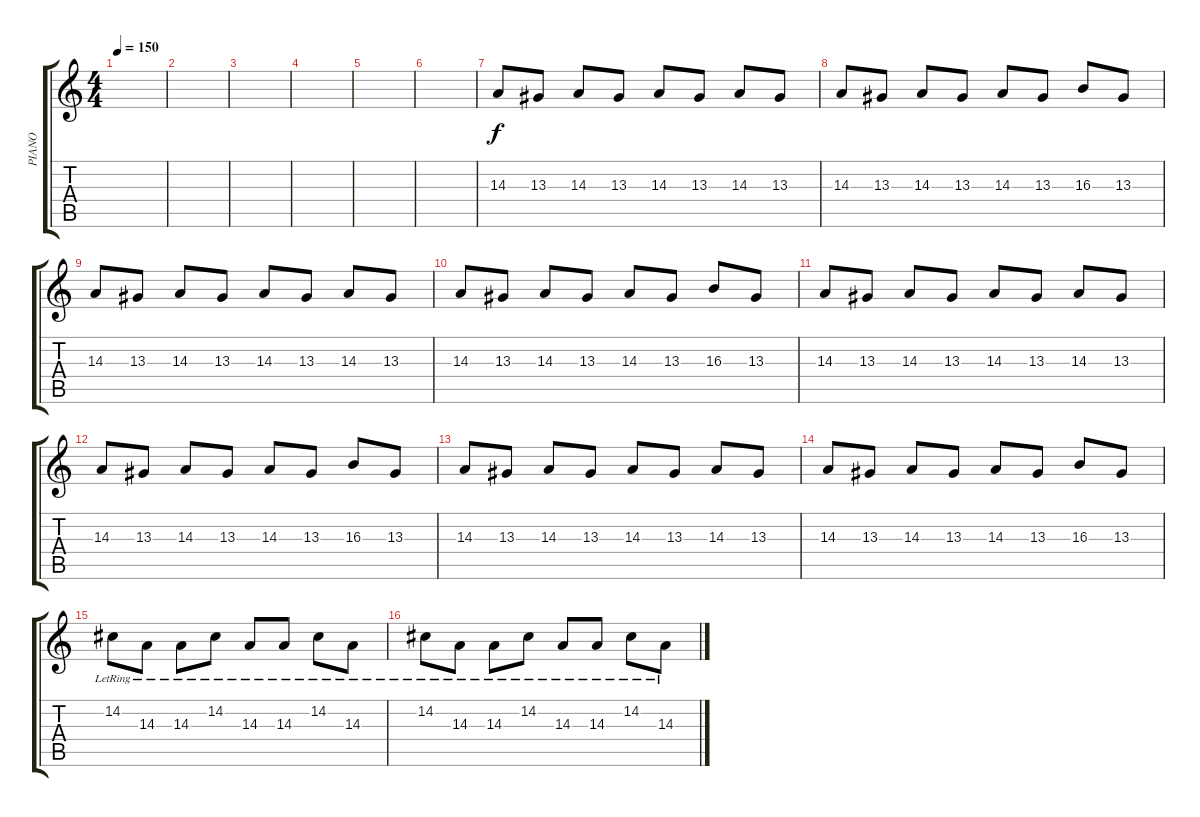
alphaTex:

\track ("PIANO" "PIANO") {instrument acousticgrandpiano}
\staff {score tabs}
\tuning (E4 B3 G3 D3 A2 D2) {hide}
\ts (4 4)
\tempo 150
\clef g2
\ks c
|
|
|
|
|
|
14.3.8 13.3.8 14.3.8 13.3.8 14.3.8 13.3.8 14.3.8 13.3.8 |
14.3.8 13.3.8 14.3.8 13.3.8 14.3.8 13.3.8 16.3.8 13.3.8 |
14.3.8 13.3.8 14.3.8 13.3.8 14.3.8 13.3.8 14.3.8 13.3.8 |
14.3.8 13.3.8 14.3.8 13.3.8 14.3.8 13.3.8 16.3.8 13.3.8 |
14.3.8 13.3.8 14.3.8 13.3.8 14.3.8 13.3.8 14.3.8 13.3.8 |
14.3.8 13.3.8 14.3.8 13.3.8 14.3.8 13.3.8 16.3.8 13.3.8 |
14.3.8 13.3.8 14.3.8 13.3.8 14.3.8 13.3.8 14.3.8 13.3.8 |
14.3.8 13.3.8 14.3.8 13.3.8 14.3.8 13.3.8 16.3.8 13.3.8 |
14.2{lr}.8 14.3{lr}.8 14.3{lr}.8 14.2{lr}.8 14.3{lr}.8 14.3{lr}.8 14.2{lr}.8 14.3{lr}.8 |
14.2{lr}.8 14.3{lr}.8 14.3{lr}.8 14.2{lr}.8 14.3{lr}.8 14.3{lr}.8 14.2{lr}.8 14.3{lr}.8
